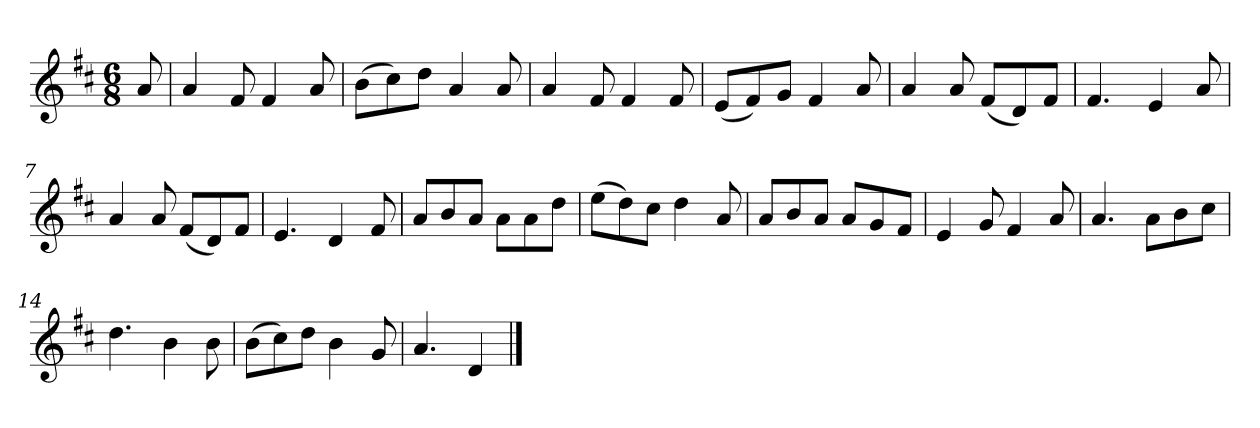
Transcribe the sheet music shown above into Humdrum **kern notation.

**kern
*part1
*staff1
*k[f#c#]
*M6/8
*MM120
=
8a
=1
4a
8f#
4f#
8a
=2
(8bL
8cc#)
8ddJ
4a
8a
=3
4a
8f#
4f#
8f#
=4
(8eL
8f#)
8gJ
4f#
8a
=5
4a
8a
(8f#L
8d)
8f#J
=6
4.f#
4e
8a
=7
4a
8a
(8f#L
8d)
8f#J
=8
4.e
4d
8f#
=9
8aL
8b
8aJ
8aL
8a
8ddJ
=10
(8eeL
8dd)
8cc#J
4dd
8a
=11
8aL
8b
8aJ
8aL
8g
8f#J
=12
4e
8g
4f#
8a
=13
4.a
8aL
8b
8cc#J
=14
4.dd
4b
8b
=15
(8bL
8cc#)
8ddJ
4b
8g
=16
4.a
4d
==
*-
